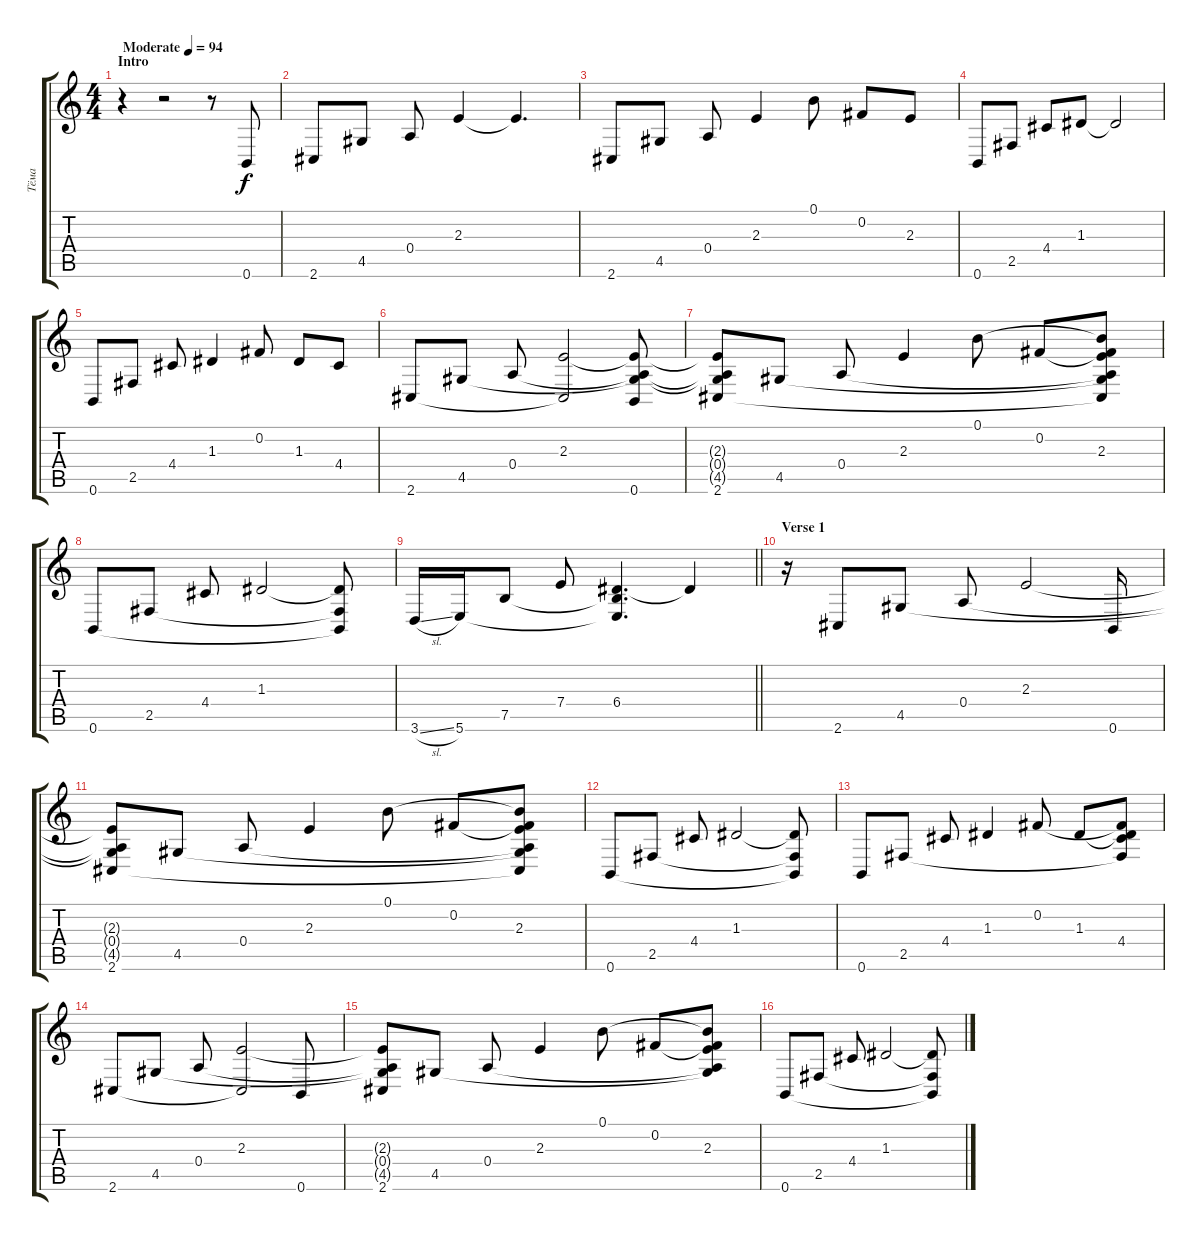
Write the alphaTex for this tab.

\track ("Тёма" "Тёма") {instrument distortionguitar}
\staff {score tabs}
\tuning (B3 Gb3 D3 A2 E2 B1) {hide}
\ts (4 4)
\section ("" "Intro")
\tempo (94 "Moderate")
\clef g2
\ks c
r.4{dy f instrument distortionguitar} r.2 r.8{instrument acousticguitarsteel} 0.6.8{instrument acousticguitarsteel} |
2.6.8 4.5.8 0.4.8 2.3.4 2.3{t}.4{d} |
2.6.8 4.5.8 0.4.8 2.3.4 0.1.8 0.2.8 2.3.8 |
0.6.8 2.5.8 4.4.8 1.3.8 1.3{t}.2 |
0.6.8 2.5.8 4.4.8 1.3.4 0.2.8 1.3.8 4.4.8 |
2.6.8 4.5.8 0.4.8 (2.3 2.6{t}).2 (2.3{t} 0.4{t} 4.5{t} 0.6).8 |
(2.3{t} 0.4{t} 4.5{t} 2.6).8 4.5.8 0.4.8 2.3.4 0.1.8 0.2.8 (0.1{t} 0.2{t} 2.3 0.4{t} 4.5{t} 2.6{t}).8 |
0.6.8 2.5.8 4.4.8 1.3.2 (1.3{t} 2.5{t} 0.6{t}).8 |
\barLineRight lightlight
3.6{sl}.16 5.6.16 7.5.8 7.4.8 (6.4 7.5{t} 5.6{t}).4{d} 6.4{t}.4 |
\section ("" "Verse 1")
r.16 2.6.8 4.5.8 0.4.8 2.3.2 0.6.16 |
(2.3{t} 0.4{t} 4.5{t} 2.6).8 4.5.8 0.4.8 2.3.4 0.1.8 0.2.8 (0.1{t} 0.2{t} 2.3 0.4{t} 4.5{t} 2.6{t}).8 |
0.6.8 2.5.8 4.4.8 1.3.2 (1.3{t} 2.5{t} 0.6{t}).8 |
0.6.8 2.5.8 4.4.8 1.3.4 0.2.8 1.3.8 (0.2{t} 1.3{t} 4.4 2.5{t}).8 |
2.6.8 4.5.8 0.4.8 (2.3 2.6{t}).2 0.6.8 |
(2.3{t} 0.4{t} 4.5{t} 2.6).8 4.5.8 0.4.8 2.3.4 0.1.8 0.2.8 (0.1{t} 0.2{t} 2.3 0.4{t} 4.5{t}).8 |
0.6.8 2.5.8 4.4.8 1.3.2 (1.3{t} 2.5{t} 0.6{t}).8
